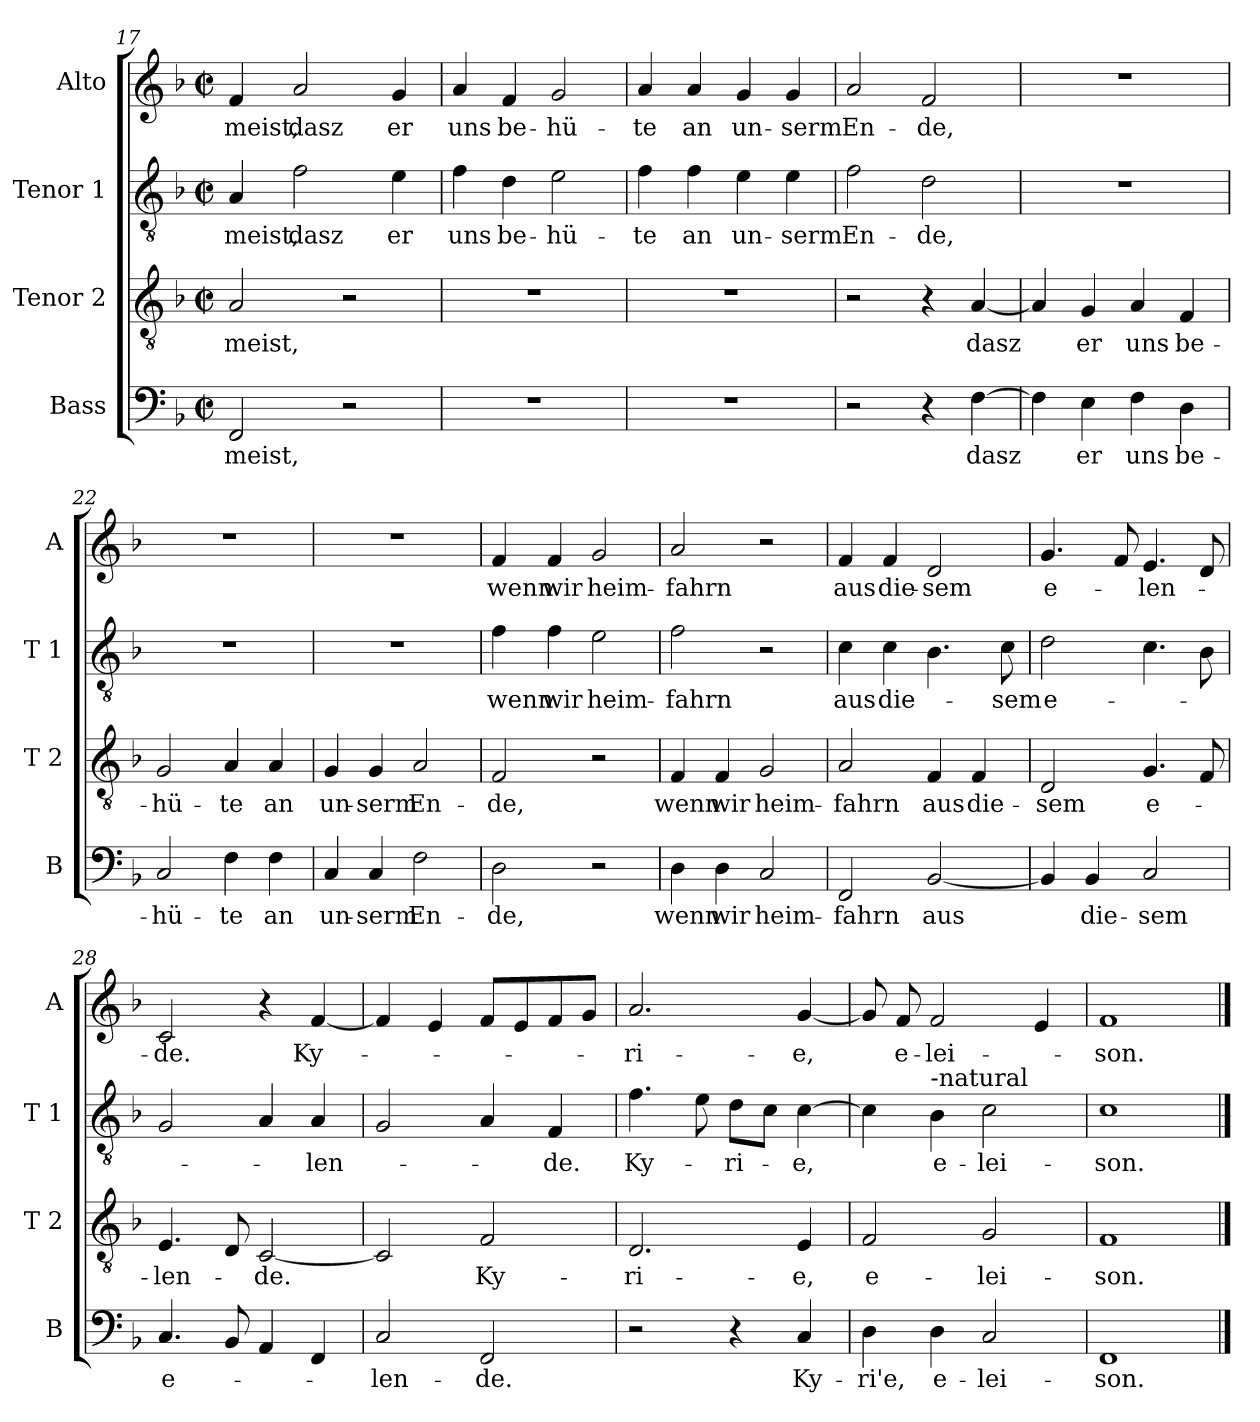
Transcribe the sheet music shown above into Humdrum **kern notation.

**kern	**text	**kern	**text	**kern	**text	**kern	**text
*part4	*part4	*part3	*part3	*part2	*part2	*part1	*part1
*staff4	*staff4	*staff3	*staff3	*staff2	*staff2	*staff1	*staff1
*I"Bass	*	*I"Tenor 2	*	*I"Tenor 1	*	*I"Alto	*
*I'B	*	*I'T 2	*	*I'T 1	*	*I'A	*
*clefF4	*	*clefGv2	*	*clefGv2	*	*clefG2	*
*k[b-]	*	*k[b-]	*	*k[b-]	*	*k[b-]	*
*F:	*	*F:	*	*F:	*	*F:	*
*M2/2	*	*M2/2	*	*M2/2	*	*M2/2	*
*met(c|)	*	*met(c|)	*	*met(c|)	*	*met(c|)	*
=17	=17	=17	=17	=17	=17	=17	=17
!	!LO:LY:b	!	!LO:LY:b	!	!LO:LY:b	!	!LO:LY:b
2FF/	-meist,	2A/	-meist,	4A/	-meist,	4f/	meist,
!	!	!	!	!	!LO:LY:b	!	!LO:LY:b
.	.	.	.	2f\	dasz	2a/	dasz
2r	.	2r	.	.	.	.	.
!	!	!	!	!	!LO:LY:b	!	!LO:LY:b
.	.	.	.	4e\	er	4g/	er
=18	=18	=18	=18	=18	=18	=18	=18
!	!	!	!	!	!LO:LY:b	!	!LO:LY:b
1r	.	1r	.	4f\	uns	4a/	uns
!	!	!	!	!	!LO:LY:b	!	!LO:LY:b
.	.	.	.	4d\	be-	4f/	be-
!	!	!	!	!	!LO:LY:b	!	!LO:LY:b
.	.	.	.	2e\	-hü-	2g/	-hü-
=19	=19	=19	=19	=19	=19	=19	=19
!	!	!	!	!	!LO:LY:b	!	!LO:LY:b
1r	.	1r	.	4f\	-te	4a/	-te
!	!	!	!	!	!LO:LY:b	!	!LO:LY:b
.	.	.	.	4f\	an	4a/	an
!	!	!	!	!	!LO:LY:b	!	!LO:LY:b
.	.	.	.	4e\	un-	4g/	un-
!	!	!	!	!	!LO:LY:b	!	!LO:LY:b
.	.	.	.	4e\	-serm	4g/	-serm
=20	=20	=20	=20	=20	=20	=20	=20
!	!	!	!	!	!LO:LY:b	!	!LO:LY:b
2r	.	2r	.	2f\	En-	2a/	En-
!	!	!	!	!	!LO:LY:b	!	!LO:LY:b
4r	.	4r	.	2d\	-de,	2f/	-de,
!	!LO:LY:b	!	!LO:LY:b	!	!	!	!
[4F\	dasz	[4A/	dasz	.	.	.	.
!!LO:LB:g=z
=21	=21	=21	=21	=21	=21	=21	=21
4F\]	.	4A/]	.	1r	.	1r	.
!	!LO:LY:b	!	!LO:LY:b	!	!	!	!
4E\	er	4G/	er	.	.	.	.
!	!LO:LY:b	!	!LO:LY:b	!	!	!	!
4F\	uns	4A/	uns	.	.	.	.
!	!LO:LY:b	!	!LO:LY:b	!	!	!	!
4D\	be-	4F/	be-	.	.	.	.
=22	=22	=22	=22	=22	=22	=22	=22
!	!LO:LY:b	!	!LO:LY:b	!	!	!	!
2C/	-hü-	2G/	-hü-	1r	.	1r	.
!	!LO:LY:b	!	!LO:LY:b	!	!	!	!
4F\	-te	4A/	-te	.	.	.	.
!	!LO:LY:b	!	!LO:LY:b	!	!	!	!
4F\	an	4A/	an	.	.	.	.
=23	=23	=23	=23	=23	=23	=23	=23
!	!LO:LY:b	!	!LO:LY:b	!	!	!	!
4C/	un-	4G/	un-	1r	.	1r	.
!	!LO:LY:b	!	!LO:LY:b	!	!	!	!
4C/	-serm	4G/	-serm	.	.	.	.
!	!LO:LY:b	!	!LO:LY:b	!	!	!	!
2F\	En-	2A/	En-	.	.	.	.
=24	=24	=24	=24	=24	=24	=24	=24
!	!LO:LY:b	!	!LO:LY:b	!	!LO:LY:b	!	!LO:LY:b
2D\	-de,	2F/	-de,	4f\	wenn	4f/	wenn
!	!	!	!	!	!LO:LY:b	!	!LO:LY:b
.	.	.	.	4f\	wir	4f/	wir
!	!	!	!	!	!LO:LY:b	!	!LO:LY:b
2r	.	2r	.	2e\	heim-	2g/	heim-
=25	=25	=25	=25	=25	=25	=25	=25
!	!LO:LY:b	!	!LO:LY:b	!	!LO:LY:b	!	!LO:LY:b
4D\	wenn	4F/	wenn	2f\	-fahrn	2a/	-fahrn
!	!LO:LY:b	!	!LO:LY:b	!	!	!	!
4D\	wir	4F/	wir	.	.	.	.
!	!LO:LY:b	!	!LO:LY:b	!	!	!	!
2C/	heim-	2G/	heim-	2r	.	2r	.
=26	=26	=26	=26	=26	=26	=26	=26
!	!LO:LY:b	!	!LO:LY:b	!	!LO:LY:b	!	!LO:LY:b
2FF/	-fahrn	2A/	-fahrn	4c\	aus	4f/	aus
!	!	!	!	!	!LO:LY:b	!	!LO:LY:b
.	.	.	.	4c\	die-	4f/	die-
!	!LO:LY:b	!	!LO:LY:b	!	!	!	!LO:LY:b
[2BB-/	aus	4F/	aus	4.B-\	.	2d/	-sem
!	!	!	!LO:LY:b	!	!	!	!
.	.	4F/	die-	.	.	.	.
!	!	!	!	!	!LO:LY:b	!	!
.	.	.	.	8c\	-sem	.	.
!!LO:LB:g=z
=27	=27	=27	=27	=27	=27	=27	=27
!	!	!	!LO:LY:b	!	!LO:LY:b	!	!LO:LY:b
4BB-/]	.	2D/	-sem	2d\	e-	4.g/	e-
!	!LO:LY:b	!	!	!	!	!	!
4BB-/	die-	.	.	.	.	.	.
.	.	.	.	.	.	8f/	.
!	!LO:LY:b	!	!LO:LY:b	!	!	!	!LO:LY:b
2C/	-sem	4.G/	e-	4.c\	.	4.e/	-len-
.	.	8F/	.	8B-\	.	8d/	.
=28	=28	=28	=28	=28	=28	=28	=28
!	!LO:LY:b	!	!LO:LY:b	!	!	!	!LO:LY:b
4.C/	e-	4.E/	-len-	2G/	.	2c/	-de.
8BB-/	.	8D/	.	.	.	.	.
!	!	!	!LO:LY:b	!	!	!	!
4AA/	.	[2C/	-de.	4A/	.	4r	.
!	!	!	!	!	!LO:LY:b	!	!LO:LY:b
4FF/	.	.	.	4A/	-len-	[4f/	Ky-
=29	=29	=29	=29	=29	=29	=29	=29
!	!LO:LY:b	!	!	!	!	!	!
2C/	-len-	2C/]	.	2G/	.	4f/]	.
.	.	.	.	.	.	4e/	.
!	!LO:LY:b	!	!LO:LY:b	!	!	!	!
2FF/	-de.	2F/	Ky-	4A/	.	8f/L	.
.	.	.	.	.	.	8e/	.
!	!	!	!	!	!LO:LY:b	!	!
.	.	.	.	4F/	-de.	8f/	.
.	.	.	.	.	.	8g/J	.
=30	=30	=30	=30	=30	=30	=30	=30
!	!	!	!LO:LY:b	!	!LO:LY:b	!	!LO:LY:b
2r	.	2.D/	-ri-	4.f\	Ky-	2.a/	-ri-
.	.	.	.	8e\	.	.	.
!	!	!	!	!	!LO:LY:b	!	!
4r	.	.	.	8d\L	-ri-	.	.
.	.	.	.	8c\J	.	.	.
!	!LO:LY:b	!	!LO:LY:b	!	!LO:LY:b	!	!LO:LY:b
4C/	Ky-	4E/	-e,	[4c\	-e,	[4g/	-e,
=31	=31	=31	=31	=31	=31	=31	=31
!	!LO:LY:b	!	!LO:LY:b	!	!	!	!
4D\	-ri'e,	2F/	e-	4c\]	.	8g/]	.
!	!	!	!	!	!	!	!LO:LY:b
.	.	.	.	.	.	8f/	e-
!	!	!	!	!LO:TX:a:t=-natural	!	!	!
!	!LO:LY:b	!	!	!	!LO:LY:b	!	!LO:LY:b
4D\	e-	.	.	4B-\	e-	2f/	-lei-
!	!LO:LY:b	!	!LO:LY:b	!	!LO:LY:b	!	!
2C/	-lei-	2G/	-lei-	2c\	-lei-	.	.
.	.	.	.	.	.	4e/	.
=32	=32	=32	=32	=32	=32	=32	=32
!	!LO:LY:b	!	!LO:LY:b	!	!LO:LY:b	!	!LO:LY:b
1FF	-son.	1F	-son.	1c	-son.	1f	-son.
==	==	==	==	==	==	==	==
*-	*-	*-	*-	*-	*-	*-	*-
